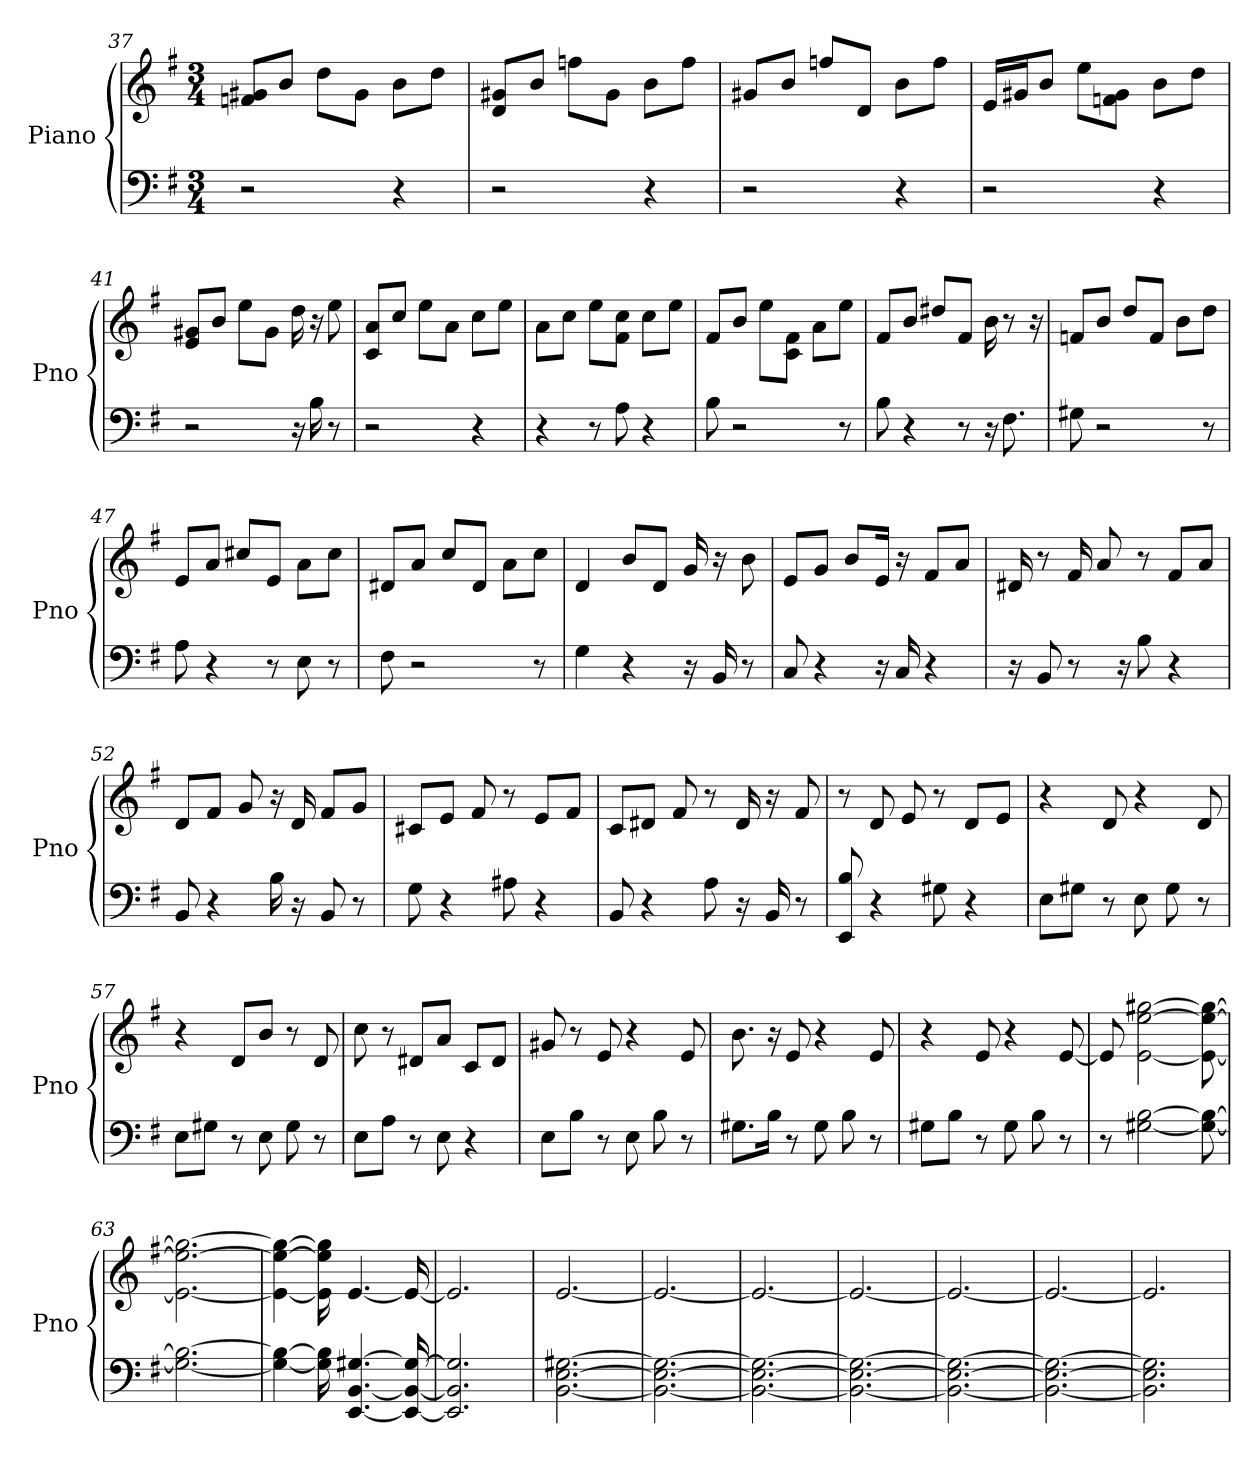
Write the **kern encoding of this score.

**kern	**kern
*part1	*part1
*staff2	*staff1
*I"Piano	*
*I'Pno	*
*clefF4	*clefG2
*k[f#]	*k[f#]
*G:	*G:
*M3/4	*M3/4
=37	=37
2r	8g#/ 8f/L
.	8b/J
.	8dd\L
.	8g#\J
4r	8b\L
.	8dd\J
=38	=38
2r	8g#/ 8d/L
.	8b/J
.	8ff\L
.	8g#\J
4r	8b\L
.	8ff\J
=39	=39
2r	8g#/L
.	8b/J
.	8ff/L
.	8d/J
4r	8b\L
.	8ff\J
=40	=40
2r	16e/LL
.	16g#/J
.	8b/J
.	8ee\L
.	8g#\ 8f\J
4r	8b\L
.	8dd\J
=41	=41
2r	8e/ 8g#/L
.	8b/J
.	8ee\L
.	8g#\J
16r	16dd
16B	16r
8r	8ee
=42	=42
2r	8c/ 8a/L
.	8cc/J
.	8ee\L
.	8a\J
4r	8cc\L
.	8ee\J
=43	=43
4r	8a\L
.	8cc\J
8r	8ee\L
8A	8cc\ 8f#\J
4r	8cc\L
.	8ee\J
=44	=44
8B	8f#/L
2r	8b/J
.	8ee\L
.	8c\ 8f#\J
.	8a\L
8r	8ee\J
=45	=45
8B	8f#/L
4r	8b/J
.	8dd#/L
8r	8f#/J
16r	16b
8.F#	8r
.	16r
=46	=46
8G#	8f/L
2r	8b/J
.	8dd/L
.	8f/J
.	8b\L
8r	8dd\J
=47	=47
8A	8e/L
4r	8a/J
.	8cc#/L
8r	8e/J
8E	8a\L
8r	8cc#\J
=48	=48
8F#	8d#/L
2r	8a/J
.	8cc/L
.	8d#/J
.	8a\L
8r	8cc\J
=49	=49
4G	4d
4r	8b/L
.	8d/J
16r	16g
16BB	16r
8r	8b
=50	=50
8C	8e/L
4r	8g/J
.	8b/L
16r	16e/Jk
16C	16r
4r	8f#/L
.	8a/J
=51	=51
16r	16d#
8BB	8r
8r	16f#
.	8a
16r	.
8B	8r
4r	8f#/L
.	8a/J
=52	=52
8BB	8d/L
4r	8f#/J
.	8g
16B	16r
16r	16d
8BB	8f#/L
8r	8g/J
=53	=53
8G	8c#/L
4r	8e/J
.	8f#
8A#	8r
4r	8e/L
.	8f#/J
=54	=54
8BB	8c/L
4r	8d#/J
.	8f#
8A	8r
16r	16d#
16BB	16r
8r	8f#
=55	=55
8B 8EE	8r
4r	8d
.	8e
8G#	8r
4r	8d/L
.	8e/J
=56	=56
8E\L	4r
8G#\J	.
8r	8d
8E	4r
8G#	.
8r	8d
=57	=57
8E\L	4r
8G#\J	.
8r	8d/L
8E	8b/J
8G#	8r
8r	8d
=58	=58
8E\L	8cc
8A\J	8r
8r	8d#/L
8E	8a/J
4r	8c/L
.	8d#/J
=59	=59
8E\L	8g#
8B\J	8r
8r	8e
8E	4r
8B	.
8r	8e
=60	=60
8.G#\L	8.b
16B\Jk	16r
8r	8e
8G#	4r
8B	.
8r	8e
=61	=61
8G#\L	4r
8B\J	.
8r	8e
8G#	4r
8B	.
8r	[8e
=62	=62
8r	8e]
[2G# [2B	[2gg# [2e [2ee
8G#_ 8B_	8gg#_ 8e_ 8ee_
=63	=63
2.G#_ 2.B_	2.gg#_ 2.e_ 2.ee_
=64	=64
4G#_ 4B_	4gg#_ 4e_ 4ee_
16G#] 16B]	16gg#] 16e] 16ee]
[4.G# [4.BB [4.EE	[4.e
16G#_ 16BB_ 16EE_	16e_
=65	=65
2.G#] 2.BB] 2.EE]	2.e]
=66	=66
[2.G# [2.E [2.BB	[2.e
=67	=67
2.G#_ 2.E_ 2.BB_	2.e_
=68	=68
2.G#_ 2.E_ 2.BB_	2.e_
=69	=69
2.G#_ 2.E_ 2.BB_	2.e_
=70	=70
2.G#_ 2.E_ 2.BB_	2.e_
=71	=71
2.G#_ 2.E_ 2.BB_	2.e_
=72	=72
2.G#] 2.E] 2.BB]	2.e]
=	=
*-	*-
